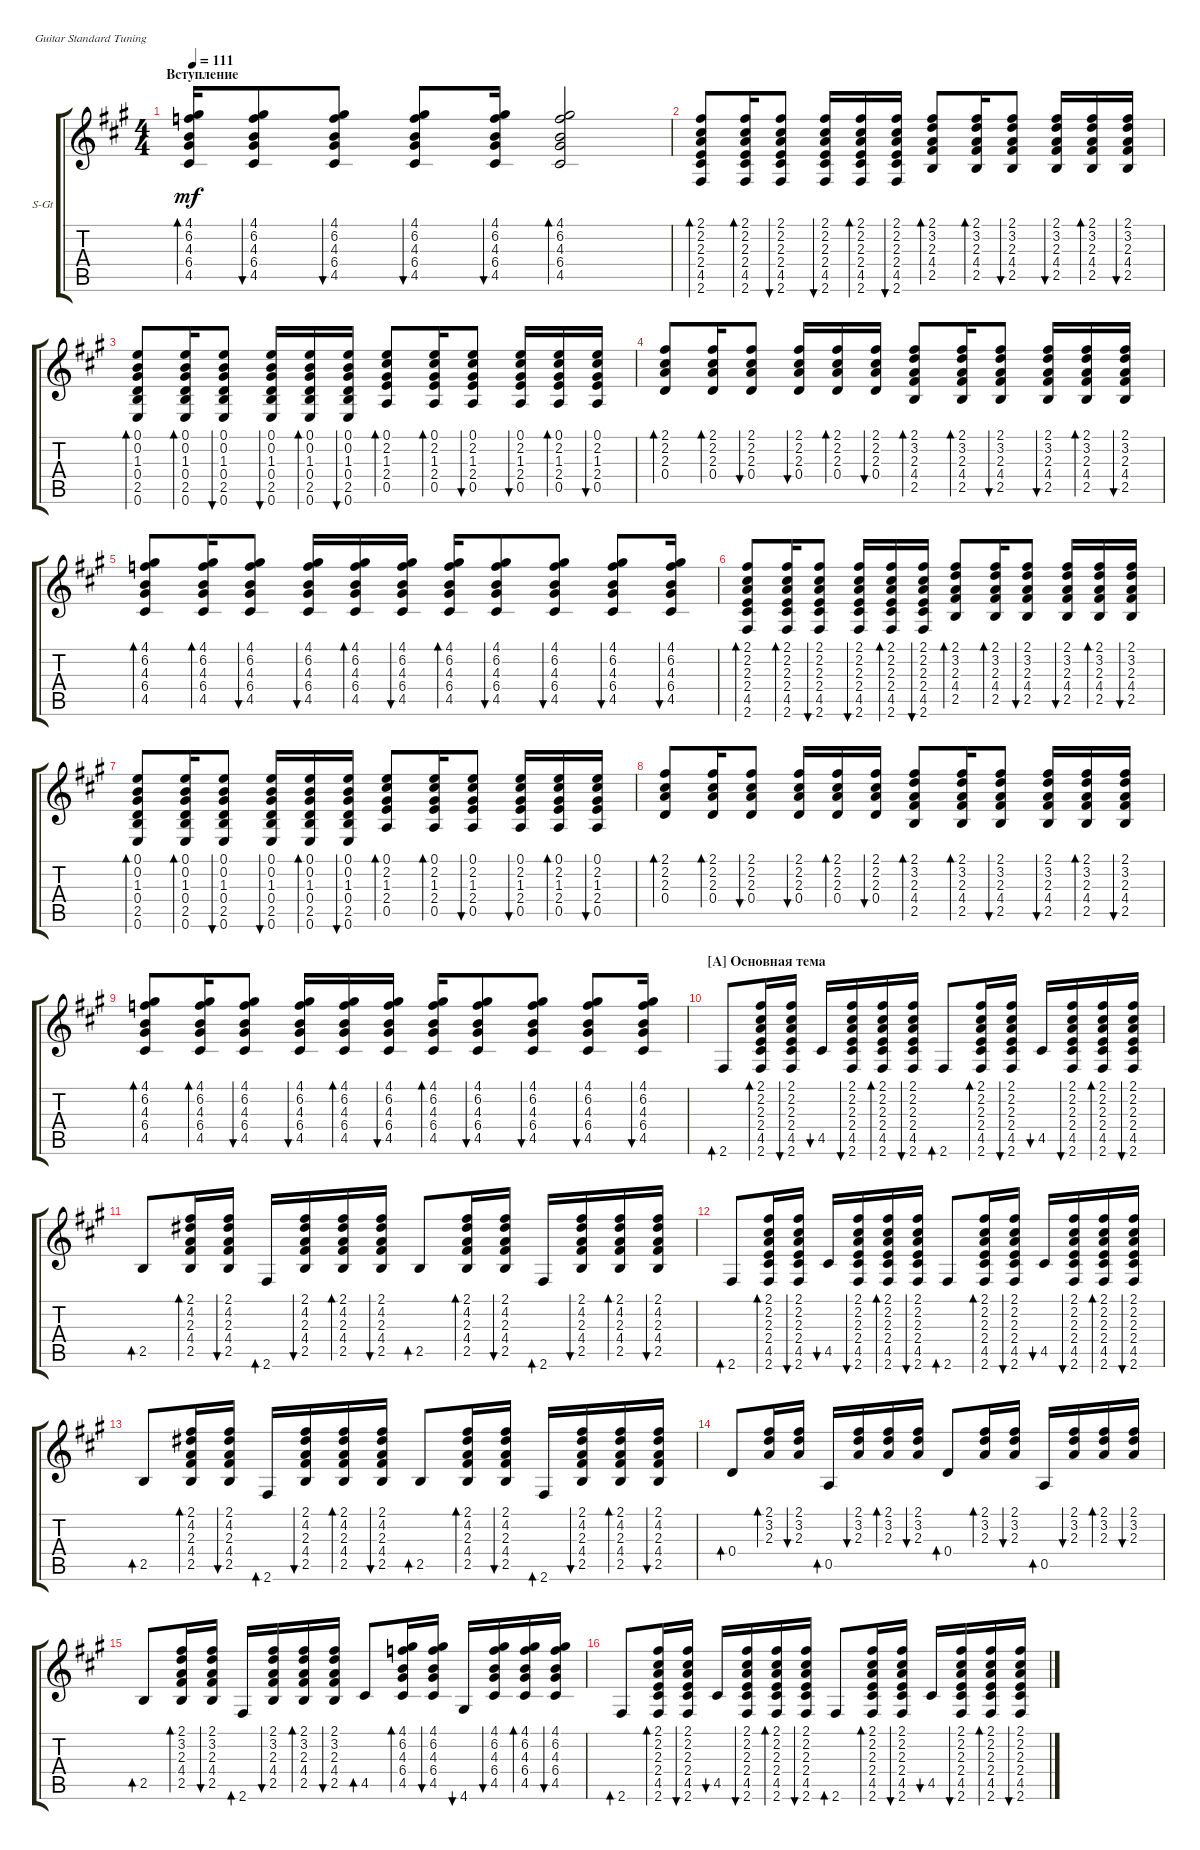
\defaultSystemsLayout 4
\bracketExtendMode groupsimilarinstruments
\firstSystemTrackNameOrientation horizontal
\otherSystemsTrackNameOrientation horizontal
\track ("Steel Guitar" "S-Gt") {instrument acousticguitarsteel}
\staff {score tabs}
\tuning (E4 B3 G3 D3 A2 E2)
\ts (4 4)
\section ("" "Вступление")
\tempo 111
\clef g2
\ks f#minor
(4.5 6.4 4.3 6.2 4.1).16{bd 30 dy mf instrument acousticguitarsteel} (4.5 6.4 4.3 6.2 4.1).8{bu 30} (4.5 6.4 4.3 6.2 4.1).8{bu 30} (4.5 6.4 4.3 6.2 4.1).8{bu 30} (4.5 6.4 4.3 6.2 4.1).16{bu 30} (4.5 6.4 4.3 6.2 4.1).2{bd 30} |
(2.6 4.5 2.4 2.3 2.2 2.1).8{bd 30} (2.6 4.5 2.4 2.3 2.2 2.1).16{bd 30} (2.6 4.5 2.4 2.3 2.2 2.1).8{bu 30} (2.6 4.5 2.4 2.3 2.2 2.1).16{bu 30} (2.6 4.5 2.4 2.3 2.2 2.1).16{bd 30} (2.6 4.5 2.4 2.3 2.2 2.1).16{bu 30} (2.5 4.4 2.3 3.2 2.1).8{bd 30} (2.5 4.4 2.3 3.2 2.1).16{bd 30} (2.5 4.4 2.3 3.2 2.1).8{bu 30} (2.5 4.4 2.3 3.2 2.1).16{bu 30} (2.5 4.4 2.3 3.2 2.1).16{bd 30} (2.5 4.4 2.3 3.2 2.1).16{bu 30} |
(0.6 2.5 0.4 1.3 0.2 0.1).8{bd 30} (0.6 2.5 0.4 1.3 0.2 0.1).16{bd 30} (0.6 2.5 0.4 1.3 0.2 0.1).8{bu 30} (0.6 2.5 0.4 1.3 0.2 0.1).16{bu 30} (0.6 2.5 0.4 1.3 0.2 0.1).16{bd 30} (0.6 2.5 0.4 1.3 0.2 0.1).16{bu 30} (0.5 2.4 1.3 2.2 0.1).8{bd 30} (0.5 2.4 1.3 2.2 0.1).16{bd 30} (0.5 2.4 1.3 2.2 0.1).8{bu 30} (0.5 2.4 1.3 2.2 0.1).16{bu 30} (0.5 2.4 1.3 2.2 0.1).16{bd 30} (0.5 2.4 1.3 2.2 0.1).16{bu 30} |
(0.4 2.3 2.2 2.1).8{bd 30} (0.4 2.3 2.2 2.1).16{bd 30} (0.4 2.3 2.2 2.1).8{bu 30} (0.4 2.3 2.2 2.1).16{bu 30} (0.4 2.3 2.2 2.1).16{bd 30} (0.4 2.3 2.2 2.1).16{bu 30} (2.5 4.4 2.3 3.2 2.1).8{bd 30} (2.5 4.4 2.3 3.2 2.1).16{bd 30} (2.5 4.4 2.3 3.2 2.1).8{bu 30} (2.5 4.4 2.3 3.2 2.1).16{bu 30} (2.5 4.4 2.3 3.2 2.1).16{bd 30} (2.5 4.4 2.3 3.2 2.1).16{bu 30} |
(4.5 6.4 4.3 6.2 4.1).8{bd 30} (4.5 6.4 4.3 6.2 4.1).16{bd 30} (4.5 6.4 4.3 6.2 4.1).8{bu 30} (4.5 6.4 4.3 6.2 4.1).16{bu 30} (4.5 6.4 4.3 6.2 4.1).16{bd 30} (4.5 6.4 4.3 6.2 4.1).16{bu 30} (4.5 6.4 4.3 6.2 4.1).16{bd 30} (4.5 6.4 4.3 6.2 4.1).8{bu 30} (4.5 6.4 4.3 6.2 4.1).8{bu 30} (4.5 6.4 4.3 6.2 4.1).8{bu 30} (4.5 6.4 4.3 6.2 4.1).16{bu 30} |
(2.6 4.5 2.4 2.3 2.2 2.1).8{bd 30} (2.6 4.5 2.4 2.3 2.2 2.1).16{bd 30} (2.6 4.5 2.4 2.3 2.2 2.1).8{bu 30} (2.6 4.5 2.4 2.3 2.2 2.1).16{bu 30} (2.6 4.5 2.4 2.3 2.2 2.1).16{bd 30} (2.6 4.5 2.4 2.3 2.2 2.1).16{bu 30} (2.5 4.4 2.3 3.2 2.1).8{bd 30} (2.5 4.4 2.3 3.2 2.1).16{bd 30} (2.5 4.4 2.3 3.2 2.1).8{bu 30} (2.5 4.4 2.3 3.2 2.1).16{bu 30} (2.5 4.4 2.3 3.2 2.1).16{bd 30} (2.5 4.4 2.3 3.2 2.1).16{bu 30} |
(0.6 2.5 0.4 1.3 0.2 0.1).8{bd 30} (0.6 2.5 0.4 1.3 0.2 0.1).16{bd 30} (0.6 2.5 0.4 1.3 0.2 0.1).8{bu 30} (0.6 2.5 0.4 1.3 0.2 0.1).16{bu 30} (0.6 2.5 0.4 1.3 0.2 0.1).16{bd 30} (0.6 2.5 0.4 1.3 0.2 0.1).16{bu 30} (0.5 2.4 1.3 2.2 0.1).8{bd 30} (0.5 2.4 1.3 2.2 0.1).16{bd 30} (0.5 2.4 1.3 2.2 0.1).8{bu 30} (0.5 2.4 1.3 2.2 0.1).16{bu 30} (0.5 2.4 1.3 2.2 0.1).16{bd 30} (0.5 2.4 1.3 2.2 0.1).16{bu 30} |
(0.4 2.3 2.2 2.1).8{bd 30} (0.4 2.3 2.2 2.1).16{bd 30} (0.4 2.3 2.2 2.1).8{bu 30} (0.4 2.3 2.2 2.1).16{bu 30} (0.4 2.3 2.2 2.1).16{bd 30} (0.4 2.3 2.2 2.1).16{bu 30} (2.5 4.4 2.3 3.2 2.1).8{bd 30} (2.5 4.4 2.3 3.2 2.1).16{bd 30} (2.5 4.4 2.3 3.2 2.1).8{bu 30} (2.5 4.4 2.3 3.2 2.1).16{bu 30} (2.5 4.4 2.3 3.2 2.1).16{bd 30} (2.5 4.4 2.3 3.2 2.1).16{bu 30} |
(4.5 6.4 4.3 6.2 4.1).8{bd 30} (4.5 6.4 4.3 6.2 4.1).16{bd 30} (4.5 6.4 4.3 6.2 4.1).8{bu 30} (4.5 6.4 4.3 6.2 4.1).16{bu 30} (4.5 6.4 4.3 6.2 4.1).16{bd 30} (4.5 6.4 4.3 6.2 4.1).16{bu 30} (4.5 6.4 4.3 6.2 4.1).16{bd 30} (4.5 6.4 4.3 6.2 4.1).8{bu 30} (4.5 6.4 4.3 6.2 4.1).8{bu 30} (4.5 6.4 4.3 6.2 4.1).8{bu 30} (4.5 6.4 4.3 6.2 4.1).16{bu 30} |
\section ("A" "Основная тема")
2.6.8{bd 30} (2.6 4.5 2.4 2.3 2.2 2.1).16{bd 30} (2.6 4.5 2.4 2.3 2.2 2.1).16{bu 30} 4.5.16{bu 30} (2.6 4.5 2.4 2.3 2.2 2.1).16{bu 30} (2.6 4.5 2.4 2.3 2.2 2.1).16{bd 30} (2.6 4.5 2.4 2.3 2.2 2.1).16{bu 30} 2.6.8{bd 30} (2.6 4.5 2.4 2.3 2.2 2.1).16{bd 30} (2.6 4.5 2.4 2.3 2.2 2.1).16{bu 30} 4.5.16{bu 30} (2.6 4.5 2.4 2.3 2.2 2.1).16{bu 30} (2.6 4.5 2.4 2.3 2.2 2.1).16{bd 30} (2.6 4.5 2.4 2.3 2.2 2.1).16{bu 30} |
2.5.8{bd 30} (2.5 4.4 2.3 4.2 2.1).16{bd 30} (2.5 4.4 2.3 4.2 2.1).16{bu 30} 2.6.16{bd 30} (2.5 4.4 2.3 4.2 2.1).16{bu 30} (2.5 4.4 2.3 4.2 2.1).16{bd 30} (2.5 4.4 2.3 4.2 2.1).16{bu 30} 2.5.8{bd 30} (2.5 4.4 2.3 4.2 2.1).16{bd 30} (2.5 4.4 2.3 4.2 2.1).16{bu 30} 2.6.16{bd 30} (2.5 4.4 2.3 4.2 2.1).16{bu 30} (2.5 4.4 2.3 4.2 2.1).16{bd 30} (2.5 4.4 2.3 4.2 2.1).16{bu 30} |
2.6.8{bd 30} (2.6 4.5 2.4 2.3 2.2 2.1).16{bd 30} (2.6 4.5 2.4 2.3 2.2 2.1).16{bu 30} 4.5.16{bu 30} (2.6 4.5 2.4 2.3 2.2 2.1).16{bu 30} (2.6 4.5 2.4 2.3 2.2 2.1).16{bd 30} (2.6 4.5 2.4 2.3 2.2 2.1).16{bu 30} 2.6.8{bd 30} (2.6 4.5 2.4 2.3 2.2 2.1).16{bd 30} (2.6 4.5 2.4 2.3 2.2 2.1).16{bu 30} 4.5.16{bu 30} (2.6 4.5 2.4 2.3 2.2 2.1).16{bu 30} (2.6 4.5 2.4 2.3 2.2 2.1).16{bd 30} (2.6 4.5 2.4 2.3 2.2 2.1).16{bu 30} |
2.5.8{bd 30} (2.5 4.4 2.3 4.2 2.1).16{bd 30} (2.5 4.4 2.3 4.2 2.1).16{bu 30} 2.6.16{bd 30} (2.5 4.4 2.3 4.2 2.1).16{bu 30} (2.5 4.4 2.3 4.2 2.1).16{bd 30} (2.5 4.4 2.3 4.2 2.1).16{bu 30} 2.5.8{bd 30} (2.5 4.4 2.3 4.2 2.1).16{bd 30} (2.5 4.4 2.3 4.2 2.1).16{bu 30} 2.6.16{bd 30} (2.5 4.4 2.3 4.2 2.1).16{bu 30} (2.5 4.4 2.3 4.2 2.1).16{bd 30} (2.5 4.4 2.3 4.2 2.1).16{bu 30} |
0.4.8{bd 30} (2.3 3.2 2.1).16{bd 30} (2.3 3.2 2.1).16{bu 30} 0.5.16{bd 30} (2.3 3.2 2.1).16{bu 30} (2.3 3.2 2.1).16{bd 30} (2.3 3.2 2.1).16{bu 30} 0.4.8{bd 30} (2.3 3.2 2.1).16{bd 30} (2.3 3.2 2.1).16{bu 30} 0.5.16{bd 30} (2.3 3.2 2.1).16{bu 30} (2.3 3.2 2.1).16{bd 30} (2.3 3.2 2.1).16{bu 30} |
2.5.8{bd 30} (2.5 4.4 2.3 3.2 2.1).16{bd 30} (2.5 4.4 2.3 3.2 2.1).16{bu 30} 2.6.16{bd 30} (2.5 4.4 2.3 3.2 2.1).16{bu 30} (2.5 4.4 2.3 3.2 2.1).16{bd 30} (2.5 4.4 2.3 3.2 2.1).16{bu 30} 4.5.8{bd 30} (4.5 6.4 4.3 6.2 4.1).16{bd 30} (4.5 6.4 4.3 6.2 4.1).16{bu 30} 4.6.16{bu 30} (4.5 6.4 4.3 6.2 4.1).16{bu 30} (4.5 6.4 4.3 6.2 4.1).16{bd 30} (4.5 6.4 4.3 6.2 4.1).16{bu 30} |
2.6.8{bd 30} (2.6 4.5 2.4 2.3 2.2 2.1).16{bd 30} (2.6 4.5 2.4 2.3 2.2 2.1).16{bu 30} 4.5.16{bu 30} (2.6 4.5 2.4 2.3 2.2 2.1).16{bu 30} (2.6 4.5 2.4 2.3 2.2 2.1).16{bd 30} (2.6 4.5 2.4 2.3 2.2 2.1).16{bu 30} 2.6.8{bd 30} (2.6 4.5 2.4 2.3 2.2 2.1).16{bd 30} (2.6 4.5 2.4 2.3 2.2 2.1).16{bu 30} 4.5.16{bu 30} (2.6 4.5 2.4 2.3 2.2 2.1).16{bu 30} (2.6 4.5 2.4 2.3 2.2 2.1).16{bd 30} (2.6 4.5 2.4 2.3 2.2 2.1).16{bu 30}
